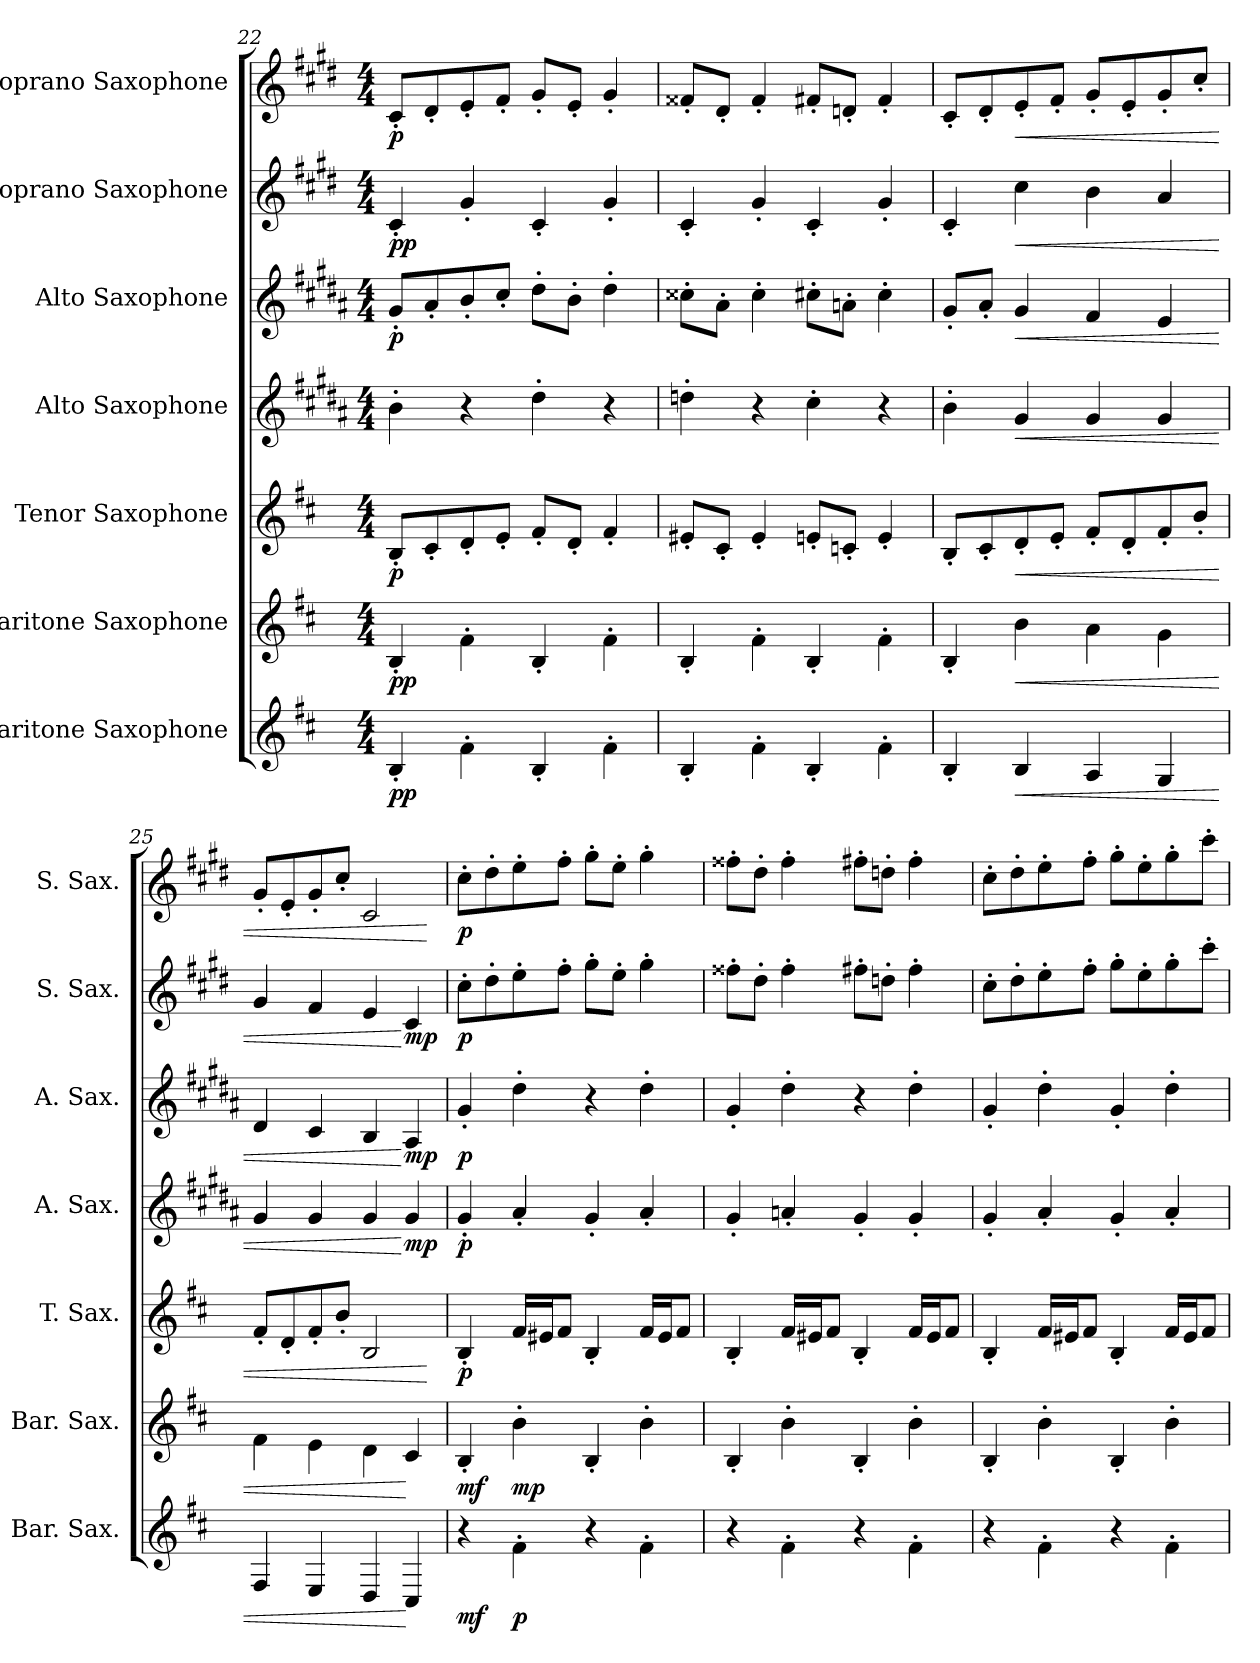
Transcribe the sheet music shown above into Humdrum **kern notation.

**kern	**dynam	**kern	**dynam	**kern	**dynam	**kern	**dynam	**kern	**dynam	**kern	**dynam	**kern	**dynam
*part7	*part7	*part6	*part6	*part5	*part5	*part4	*part4	*part3	*part3	*part2	*part2	*part1	*part1
*staff7	*staff7	*staff6	*staff6	*staff5	*staff5	*staff4	*staff4	*staff3	*staff3	*staff2	*staff2	*staff1	*staff1
*I"Baritone Saxophone	*	*I"Baritone Saxophone	*	*I"Tenor Saxophone	*	*I"Alto Saxophone	*	*I"Alto Saxophone	*	*I"Soprano Saxophone	*	*I"Soprano Saxophone	*
*I'Bar. Sax.	*	*I'Bar. Sax.	*	*I'T. Sax.	*	*I'A. Sax.	*	*I'A. Sax.	*	*I'S. Sax.	*	*I'S. Sax.	*
*clefG2	*	*clefG2	*	*clefG2	*	*clefG2	*	*clefG2	*	*clefG2	*	*clefG2	*
*ITrd12c21	*	*ITrd12c21	*	*ITrd8c14	*	*ITrd5c9	*	*ITrd5c9	*	*ITrd1c2	*	*ITrd1c2	*
*k[f#c#]	*	*k[f#c#]	*	*k[f#c#]	*	*k[f#c#]	*	*k[f#c#]	*	*k[f#c#]	*	*k[f#c#]	*
*M4/4	*	*M4/4	*	*M4/4	*	*M4/4	*	*M4/4	*	*M4/4	*	*M4/4	*
*MM145	*	*MM145	*	*MM145	*	*MM145	*	*MM145	*	*MM145	*	*MM145	*
=22	=22	=22	=22	=22	=22	=22	=22	=22	=22	=22	=22	=22	=22
!	!LO:DY:b	!	!LO:DY:b	!	!LO:DY:b	!	!	!	!LO:DY:b	!	!LO:DY:b	!	!LO:DY:b
4BB'/	pp	4BB'/	pp	8BB'/L	p	4d'\	.	8B'/L	p	4B'/	pp	8B'/L	p
.	.	.	.	8C#'/	.	.	.	8c#'/	.	.	.	8c#'/	.
4F#'\	.	4F#'\	.	8D'/	.	4r	.	8d'/	.	4f#'/	.	8d'/	.
.	.	.	.	8E'/J	.	.	.	8e'/J	.	.	.	8e'/J	.
4BB'/	.	4BB'/	.	8F#'/L	.	4f#'\	.	8f#'\L	.	4B'/	.	8f#'/L	.
.	.	.	.	8D'/J	.	.	.	8d'\J	.	.	.	8d'/J	.
4F#'\	.	4F#'\	.	4F#'/	.	4r	.	4f#'\	.	4f#'/	.	4f#'/	.
=23	=23	=23	=23	=23	=23	=23	=23	=23	=23	=23	=23	=23	=23
4BB'/	.	4BB'/	.	8E#X'/L	.	4fn'\	.	8e#X'\L	.	4B'/	.	8e#X'/L	.
.	.	.	.	8C#'/J	.	.	.	8c#'\J	.	.	.	8c#'/J	.
4F#'\	.	4F#'\	.	4E#'/	.	4r	.	4e#'\	.	4f#'/	.	4e#'/	.
4BB'/	.	4BB'/	.	8En'/L	.	4e'\	.	8en'\L	.	4B'/	.	8en'/L	.
.	.	.	.	8Cn'/J	.	.	.	8cn'\J	.	.	.	8cn'/J	.
4F#'\	.	4F#'\	.	4E'/	.	4r	.	4e'\	.	4f#'/	.	4e'/	.
!!LO:PB:g=z
=24	=24	=24	=24	=24	=24	=24	=24	=24	=24	=24	=24	=24	=24
4BB'/	.	4BB'/	.	8BB'/L	.	4d'\	.	8B'/L	.	4B'/	.	8B'/L	.
.	.	.	.	8C#'/	.	.	.	8c#'/J	.	.	.	8c#'/	.
*	*	*	*	*	*	*	*	*	*	*	*	*MM150	*
!	!LO:HP:b	!	!LO:HP:b	!	!LO:HP:b	!	!LO:HP:b	!	!LO:HP:b	!	!LO:HP:b	!	!LO:HP:b
4BB/	<	4B\	<	8D'/	<	4B/	<	4B/	<	4b\	<	8d'/	<
.	.	.	.	8E'/J	.	.	.	.	.	.	.	8e'/J	.
4AA/	.	4A\	.	8F#'/L	.	4B/	.	4A/	.	4a\	.	8f#'/L	.
.	.	.	.	8D'/	.	.	.	.	.	.	.	8d'/	.
4GG/	.	4G\	.	8F#'/	.	4B/	.	4G/	.	4g/	.	8f#'/	.
.	.	.	.	8B'/J	.	.	.	.	.	.	.	8b'/J	.
=25	=25	=25	=25	=25	=25	=25	=25	=25	=25	=25	=25	=25	=25
*	*	*	*	*	*	*	*	*	*	*	*	*MM155	*
4FF#/	.	4F#\	.	8F#'/L	.	4B/	.	4F#/	.	4f#/	.	8f#'/L	.
.	.	.	.	8D'/	.	.	.	.	.	.	.	8d'/	.
4EE/	.	4E\	.	8F#'/	.	4B/	.	4E/	.	4e/	.	8f#'/	.
.	.	.	.	8B'/J	.	.	.	.	.	.	.	8b'/J	.
4DD/	.	4D\	.	2BB/	.	4B/	.	4D/	.	4d/	.	2B/	.
!	!	!	!	!	!	!	!LO:DY:n=1:b	!	!LO:DY:n=1:b	!	!LO:DY:n=1:b	!	!
4CC#/	[	4C#/	[	.	.	4B/	[ mp	4C#/	[ mp	4B/	[ mp	.	.
.	.	.	.	.	[	.	.	.	.	.	.	.	[
=26	=26	=26	=26	=26	=26	=26	=26	=26	=26	=26	=26	=26	=26
!	!LO:DY:b	!	!LO:DY:b	!	!LO:DY:b	!	!LO:DY:b	!	!LO:DY:b	!	!LO:DY:b	!	!LO:DY:b
4r	mf	4BB'/	mf	4BB'/	p	4B'/	p	4B'/	p	8b'\L	p	8b'\L	p
.	.	.	.	.	.	.	.	.	.	8cc#'\	.	8cc#'\	.
!	!LO:DY:b	!	!LO:DY:b	!	!	!	!	!	!	!	!	!	!
4F#'\	p	4B'\	mp	16F#/LL	.	4c#'/	.	4f#'\	.	8dd'\	.	8dd'\	.
.	.	.	.	16E#X/J	.	.	.	.	.	.	.	.	.
.	.	.	.	8F#/J	.	.	.	.	.	8ee'\J	.	8ee'\J	.
4r	.	4BB'/	.	4BB'/	.	4B'/	.	4r	.	8ff#'\L	.	8ff#'\L	.
.	.	.	.	.	.	.	.	.	.	8dd'\J	.	8dd'\J	.
4F#'\	.	4B'\	.	16F#/LL	.	4c#'/	.	4f#'\	.	4ff#'\	.	4ff#'\	.
.	.	.	.	16E#/J	.	.	.	.	.	.	.	.	.
.	.	.	.	8F#/J	.	.	.	.	.	.	.	.	.
=27	=27	=27	=27	=27	=27	=27	=27	=27	=27	=27	=27	=27	=27
4r	.	4BB'/	.	4BB'/	.	4B'/	.	4B'/	.	8ee#X'\L	.	8ee#X'\L	.
.	.	.	.	.	.	.	.	.	.	8cc#'\J	.	8cc#'\J	.
4F#'\	.	4B'\	.	16F#/LL	.	4cn'/	.	4f#'\	.	4ee#'\	.	4ee#'\	.
.	.	.	.	16E#X/J	.	.	.	.	.	.	.	.	.
.	.	.	.	8F#/J	.	.	.	.	.	.	.	.	.
4r	.	4BB'/	.	4BB'/	.	4B'/	.	4r	.	8een'\L	.	8een'\L	.
.	.	.	.	.	.	.	.	.	.	8ccn'\J	.	8ccn'\J	.
4F#'\	.	4B'\	.	16F#/LL	.	4B'/	.	4f#'\	.	4ee'\	.	4ee'\	.
.	.	.	.	16E#/J	.	.	.	.	.	.	.	.	.
.	.	.	.	8F#/J	.	.	.	.	.	.	.	.	.
!!LO:PB:g=z
=28	=28	=28	=28	=28	=28	=28	=28	=28	=28	=28	=28	=28	=28
4r	.	4BB'/	.	4BB'/	.	4B'/	.	4B'/	.	8b'\L	.	8b'\L	.
.	.	.	.	.	.	.	.	.	.	8cc#'\	.	8cc#'\	.
4F#'\	.	4B'\	.	16F#/LL	.	4c#'/	.	4f#'\	.	8dd'\	.	8dd'\	.
.	.	.	.	16E#X/J	.	.	.	.	.	.	.	.	.
.	.	.	.	8F#/J	.	.	.	.	.	8ee'\J	.	8ee'\J	.
4r	.	4BB'/	.	4BB'/	.	4B'/	.	4B'/	.	8ff#'\L	.	8ff#'\L	.
.	.	.	.	.	.	.	.	.	.	8dd'\	.	8dd'\	.
4F#'\	.	4B'\	.	16F#/LL	.	4c#'/	.	4f#'\	.	8ff#'\	.	8ff#'\	.
.	.	.	.	16E#/J	.	.	.	.	.	.	.	.	.
.	.	.	.	8F#/J	.	.	.	.	.	8bb'\J	.	8bb'\J	.
=	=	=	=	=	=	=	=	=	=	=	=	=	=
*-	*-	*-	*-	*-	*-	*-	*-	*-	*-	*-	*-	*-	*-
